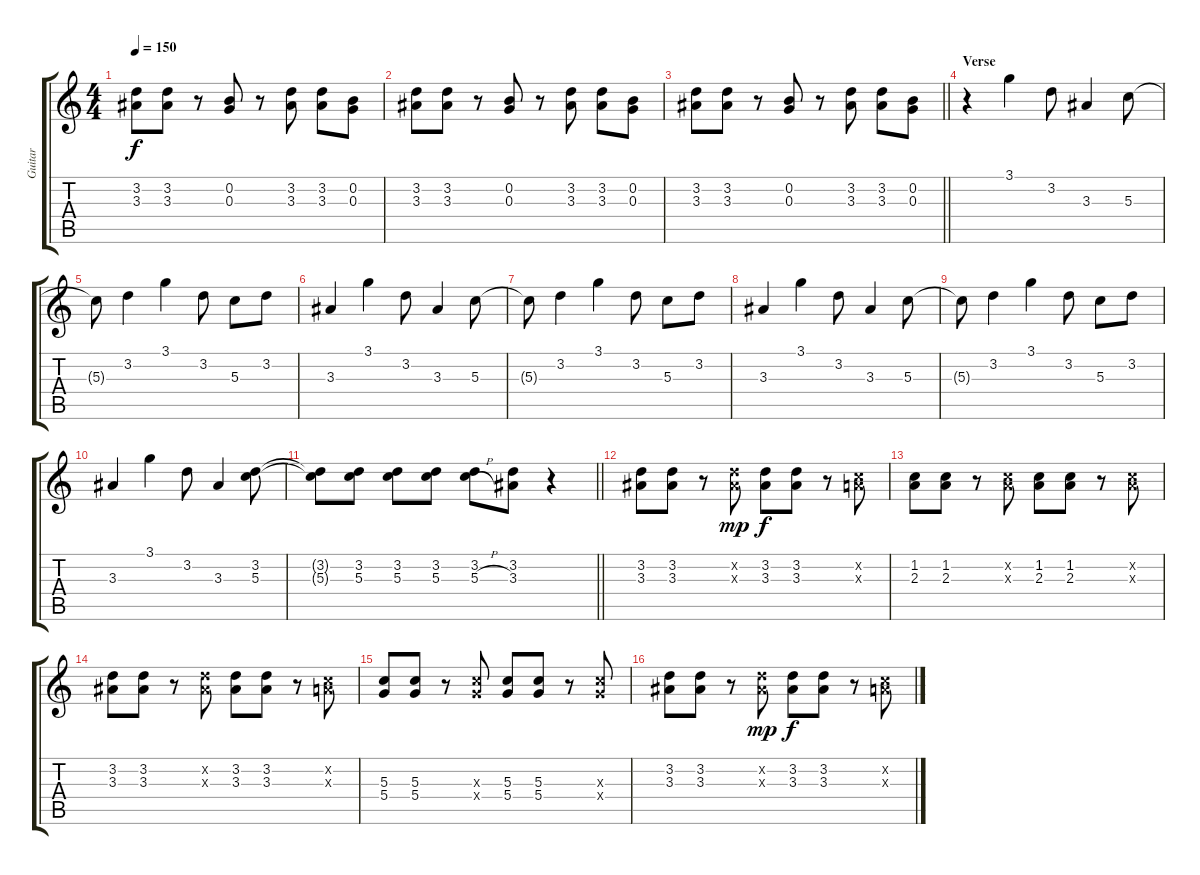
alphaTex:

\track ("Guitar" "Guitar") {instrument overdrivenguitar}
\staff {score tabs}
\tuning (E4 B3 G3 D3 A2 E2) {hide}
\ts (4 4)
\tempo 150
\clef g2
\ks c
(3.2 3.3).8{dy f} (3.2 3.3).8 r.8 (0.2 0.3).8 r.8 (3.2 3.3).8 (3.2 3.3).8 (0.2 0.3).8 |
(3.2 3.3).8 (3.2 3.3).8 r.8 (0.2 0.3).8 r.8 (3.2 3.3).8 (3.2 3.3).8 (0.2 0.3).8 |
\barLineRight lightlight
(3.2 3.3).8 (3.2 3.3).8 r.8 (0.2 0.3).8 r.8 (3.2 3.3).8 (3.2 3.3).8 (0.2 0.3).8 |
\section ("" "Verse")
r.4 3.1.4 3.2.8 3.3.4 5.3.8 |
5.3{t}.8 3.2.4 3.1.4 3.2.8 5.3.8 3.2.8 |
3.3.4 3.1.4 3.2.8 3.3.4 5.3.8 |
5.3{t}.8 3.2.4 3.1.4 3.2.8 5.3.8 3.2.8 |
3.3.4 3.1.4 3.2.8 3.3.4 5.3.8 |
5.3{t}.8 3.2.4 3.1.4 3.2.8 5.3.8 3.2.8 |
3.3.4 3.1.4 3.2.8 3.3.4 (3.2 5.3).8 |
\barLineRight lightlight
(3.2{t} 5.3{t}).8 (3.2 5.3).8 (3.2 5.3).8 (3.2 5.3).8 (3.2 5.3{h}).8 (3.2 3.3).8 r.4 |
(3.2 3.3).8 (3.2 3.3).8 r.8 (3.2{x} 3.3{x}).8{dy mp} (3.2 3.3).8{dy f} (3.2 3.3).8 r.8 (1.2{x} 2.3{x}).8 |
(1.2 2.3).8 (1.2 2.3).8 r.8 (1.2{x} 2.3{x}).8 (1.2 2.3).8 (1.2 2.3).8 r.8 (1.2{x} 2.3{x}).8 |
(3.2 3.3).8 (3.2 3.3).8 r.8 (3.2{x} 3.3{x}).8 (3.2 3.3).8 (3.2 3.3).8 r.8 (1.2{x} 2.3{x}).8 |
(5.3 5.4).8 (5.3 5.4).8 r.8 (5.3{x} 5.4{x}).8 (5.3 5.4).8 (5.3 5.4).8 r.8 (5.3{x} 5.4{x}).8 |
(3.2 3.3).8 (3.2 3.3).8 r.8 (3.2{x} 3.3{x}).8{dy mp} (3.2 3.3).8{dy f} (3.2 3.3).8 r.8 (1.2{x} 2.3{x}).8
